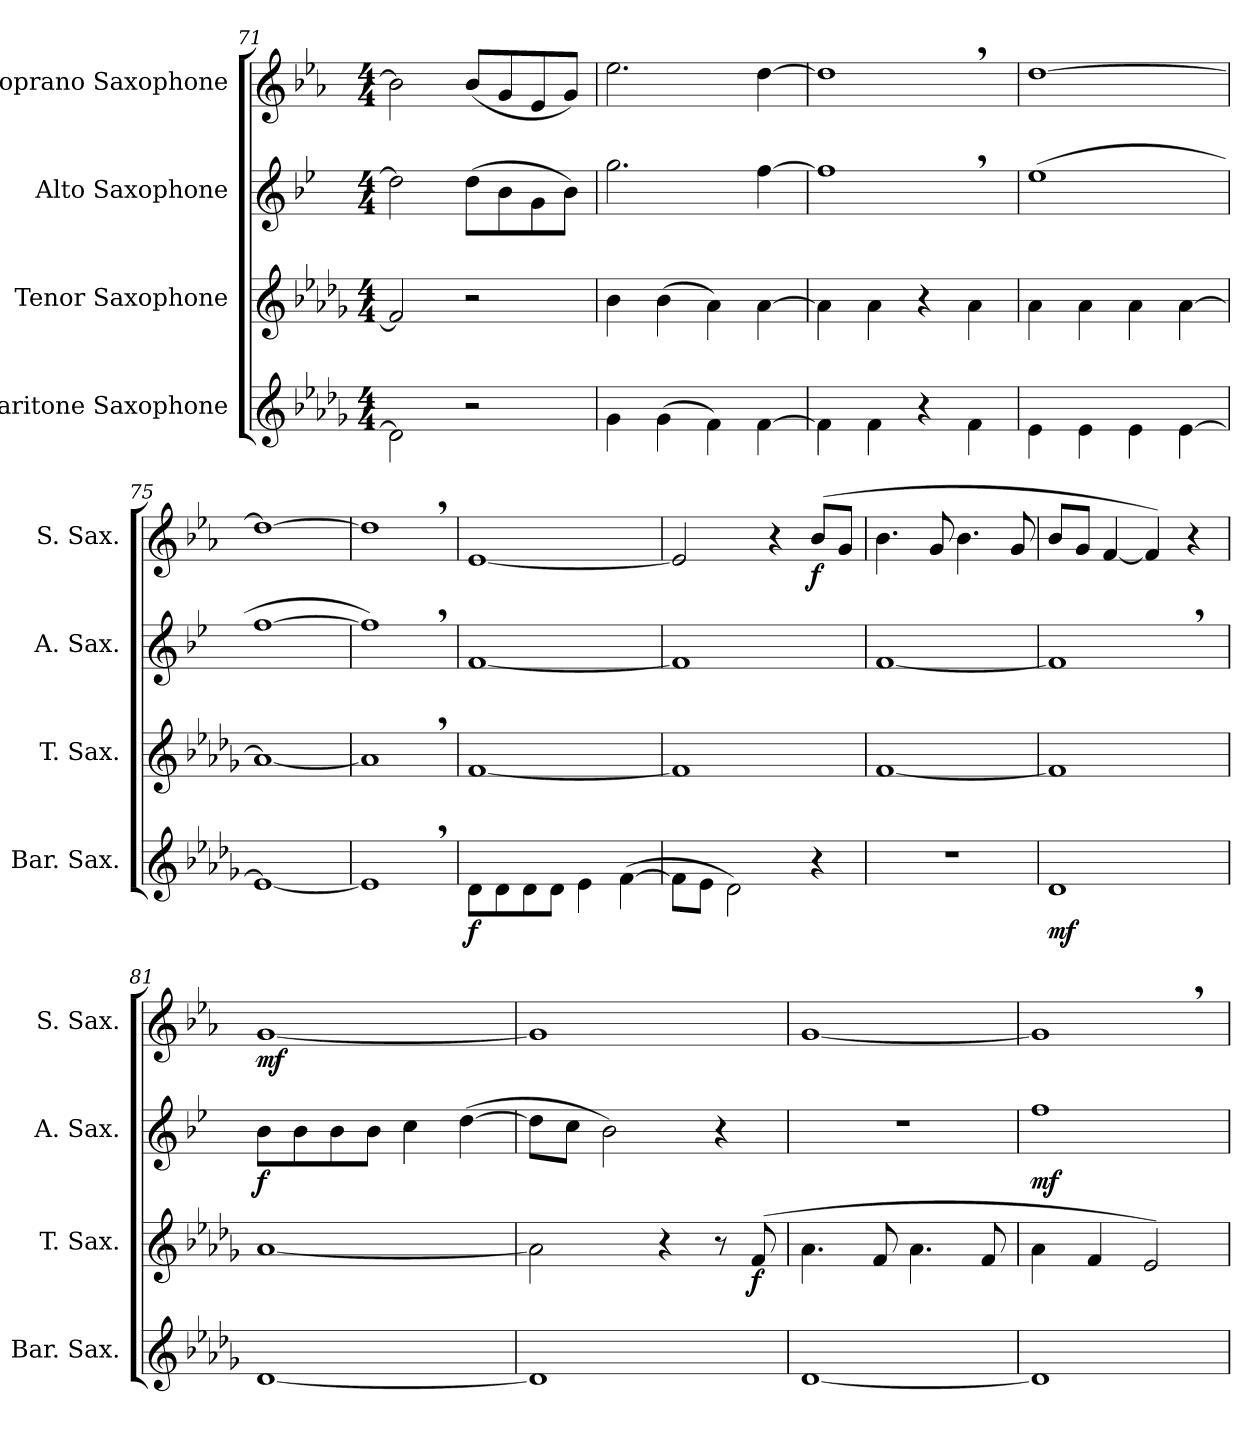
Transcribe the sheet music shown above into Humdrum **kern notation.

**kern	**dynam	**kern	**dynam	**kern	**dynam	**kern	**dynam
*part4	*part4	*part3	*part3	*part2	*part2	*part1	*part1
*staff4	*staff4	*staff3	*staff3	*staff2	*staff2	*staff1	*staff1
*I"Baritone Saxophone	*	*I"Tenor Saxophone	*	*I"Alto Saxophone	*	*I"Soprano Saxophone	*
*I'Bar. Sax.	*	*I'T. Sax.	*	*I'A. Sax.	*	*I'S. Sax.	*
*clefG2	*	*clefG2	*	*clefG2	*	*clefG2	*
*ITrd12c21	*	*ITrd8c14	*	*ITrd5c9	*	*ITrd1c2	*
*k[b-e-a-d-g-]	*	*k[b-e-a-d-g-]	*	*k[b-e-a-d-g-]	*	*k[b-e-a-d-g-]	*
*M4/4	*	*M4/4	*	*M4/4	*	*M4/4	*
=71	=71	=71	=71	=71	=71	=71	=71
2D-\]	.	2F/]	.	2f\]	.	2a-\]	.
2r	.	2r	.	(>8f\L	.	(<8a-/L	.
.	.	.	.	8d-\	.	8f/	.
.	.	.	.	8B-\	.	8d-/	.
.	.	.	.	8d-\J)	.	8f/J)	.
=72	=72	=72	=72	=72	=72	=72	=72
4G-\	.	4B-\	.	2.b-\	.	2.dd-\	.
(>4G-\	.	(>4B-\	.	.	.	.	.
4F\)	.	4A-\)	.	.	.	.	.
[4F\	.	[4A-\	.	[4a-\	.	[4cc\	.
=73	=73	=73	=73	=73	=73	=73	=73
4F\]	.	4A-\]	.	1a-,]	.	1cc,]	.
4F\	.	4A-\	.	.	.	.	.
4r	.	4r	.	.	.	.	.
4F\	.	4A-\	.	.	.	.	.
!!LO:PB:g=z
=74	=74	=74	=74	=74	=74	=74	=74
4E-\	.	4A-\	.	(>1g-	.	[1cc	.
4E-\	.	4A-\	.	.	.	.	.
4E-\	.	4A-\	.	.	.	.	.
[4E-\	.	[4A-\	.	.	.	.	.
=75	=75	=75	=75	=75	=75	=75	=75
1E-_	.	1A-_	.	[1a-	.	1cc_	.
=76	=76	=76	=76	=76	=76	=76	=76
1E-,]	.	1A-,]	.	1a-,])	.	1cc,]	.
=77	=77	=77	=77	=77	=77	=77	=77
!	!LO:DY:b	!	!	!	!	!	!
8D-\L	f	[1F	.	[1A-	.	[1d-	.
8D-\	.	.	.	.	.	.	.
8D-\	.	.	.	.	.	.	.
8D-\J	.	.	.	.	.	.	.
4E-\	.	.	.	.	.	.	.
(>[4F\	.	.	.	.	.	.	.
=78	=78	=78	=78	=78	=78	=78	=78
8F\L]	.	1F]	.	1A-]	.	2d-/]	.
8E-\J	.	.	.	.	.	.	.
2D-\)	.	.	.	.	.	.	.
.	.	.	.	.	.	4r	.
!	!	!	!	!	!	!	!LO:DY:b
4r	.	.	.	.	.	(>8a-/L	f
.	.	.	.	.	.	8f/J	.
=79	=79	=79	=79	=79	=79	=79	=79
1r	.	[1F	.	[1A-	.	4.a-\	.
.	.	.	.	.	.	8f/	.
.	.	.	.	.	.	4.a-\	.
.	.	.	.	.	.	8f/	.
=80	=80	=80	=80	=80	=80	=80	=80
!	!LO:DY:b	!	!	!	!	!	!
1D-	mf	1F]	.	1A-,]	.	8a-/L	.
.	.	.	.	.	.	8f/J	.
.	.	.	.	.	.	[4e-/	.
.	.	.	.	.	.	4e-/])	.
.	.	.	.	.	.	4r	.
=81	=81	=81	=81	=81	=81	=81	=81
!	!	!	!	!	!LO:DY:b	!	!LO:DY:b
[1D-	.	[1A-	.	8d-\L	f	[1f	mf
.	.	.	.	8d-\	.	.	.
.	.	.	.	8d-\	.	.	.
.	.	.	.	8d-\J	.	.	.
.	.	.	.	4e-\	.	.	.
.	.	.	.	(>[4f\	.	.	.
!!LO:LB:g=z
=82	=82	=82	=82	=82	=82	=82	=82
1D-]	.	2A-\]	.	8f\L]	.	1f]	.
.	.	.	.	8e-\J	.	.	.
.	.	.	.	2d-\)	.	.	.
.	.	4r	.	.	.	.	.
.	.	8r	.	4r	.	.	.
!	!	!	!LO:DY:b	!	!	!	!
.	.	(>8F/	f	.	.	.	.
=83	=83	=83	=83	=83	=83	=83	=83
[1D-	.	4.A-\	.	1r	.	[1f	.
.	.	8F/	.	.	.	.	.
.	.	4.A-\	.	.	.	.	.
.	.	8F/	.	.	.	.	.
=84	=84	=84	=84	=84	=84	=84	=84
!	!	!	!	!	!LO:DY:b	!	!
1D-]	.	4A-\	.	1a-	mf	1f,]	.
.	.	4F/	.	.	.	.	.
.	.	2E-/)	.	.	.	.	.
=	=	=	=	=	=	=	=
*-	*-	*-	*-	*-	*-	*-	*-
